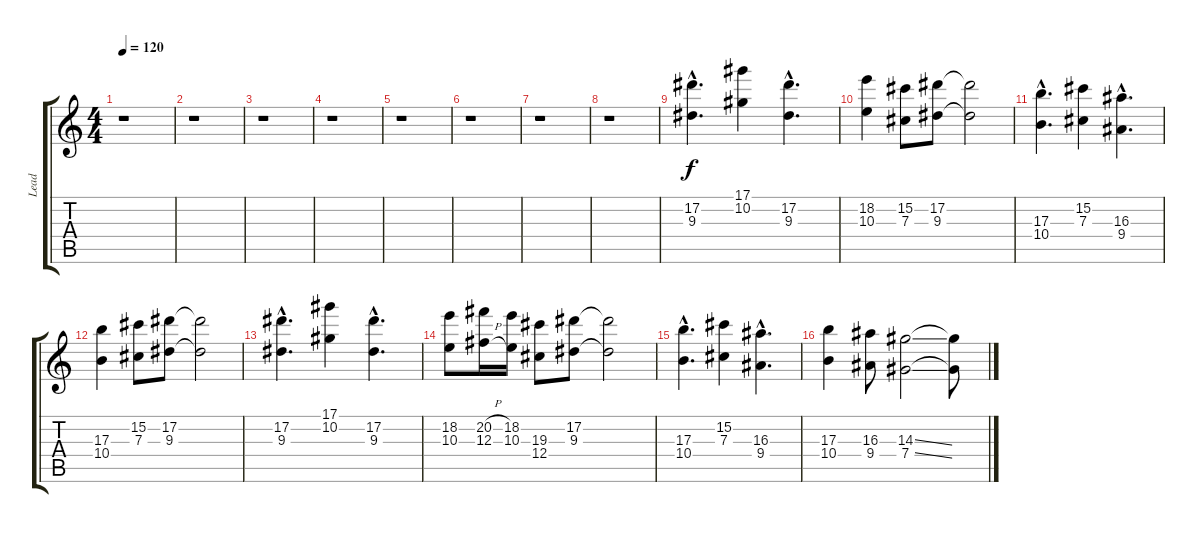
\track ("Lead" "Lead") {instrument distortionguitar}
\staff {score tabs}
\tuning (Eb4 Bb3 Gb3 Db3 Ab2 Eb2) {hide}
\ts (4 4)
\tempo 120
\clef g2
\ks c
r.1{dy f instrument distortionguitar} |
r.1 |
r.1 |
r.1 |
r.1 |
r.1 |
r.1 |
r.1 |
(17.2{hac} 9.3{hac}).4{d} (17.1 10.2).4 (17.2{hac} 9.3{hac}).4{d} |
(18.2 10.3).4 (15.2 7.3).8 (17.2 9.3).8 (17.2{t} 9.3{t}).2 |
(17.3{hac} 10.4{hac}).4{d} (15.2 7.3).4 (16.3{hac} 9.4{hac}).4{d} |
(17.3 10.4).4 (15.2 7.3).8 (17.2 9.3).8 (17.2{t} 9.3{t}).2 |
(17.2{hac} 9.3{hac}).4{d} (17.1 10.2).4 (17.2{hac} 9.3{hac}).4{d} |
(18.2 10.3).8 (20.2{h} 12.3{h}).16 (18.2 10.3).16 (19.3 12.4).8 (17.2 9.3).8 (17.2{t} 9.3{t}).2 |
(17.3{hac} 10.4{hac}).4{d} (15.2 7.3).4 (16.3{hac} 9.4{hac}).4{d} |
(17.3 10.4).4 (16.3 9.4).8 (14.3{ss} 7.4{ss}).2 (14.3{t} 7.4{t}).8
